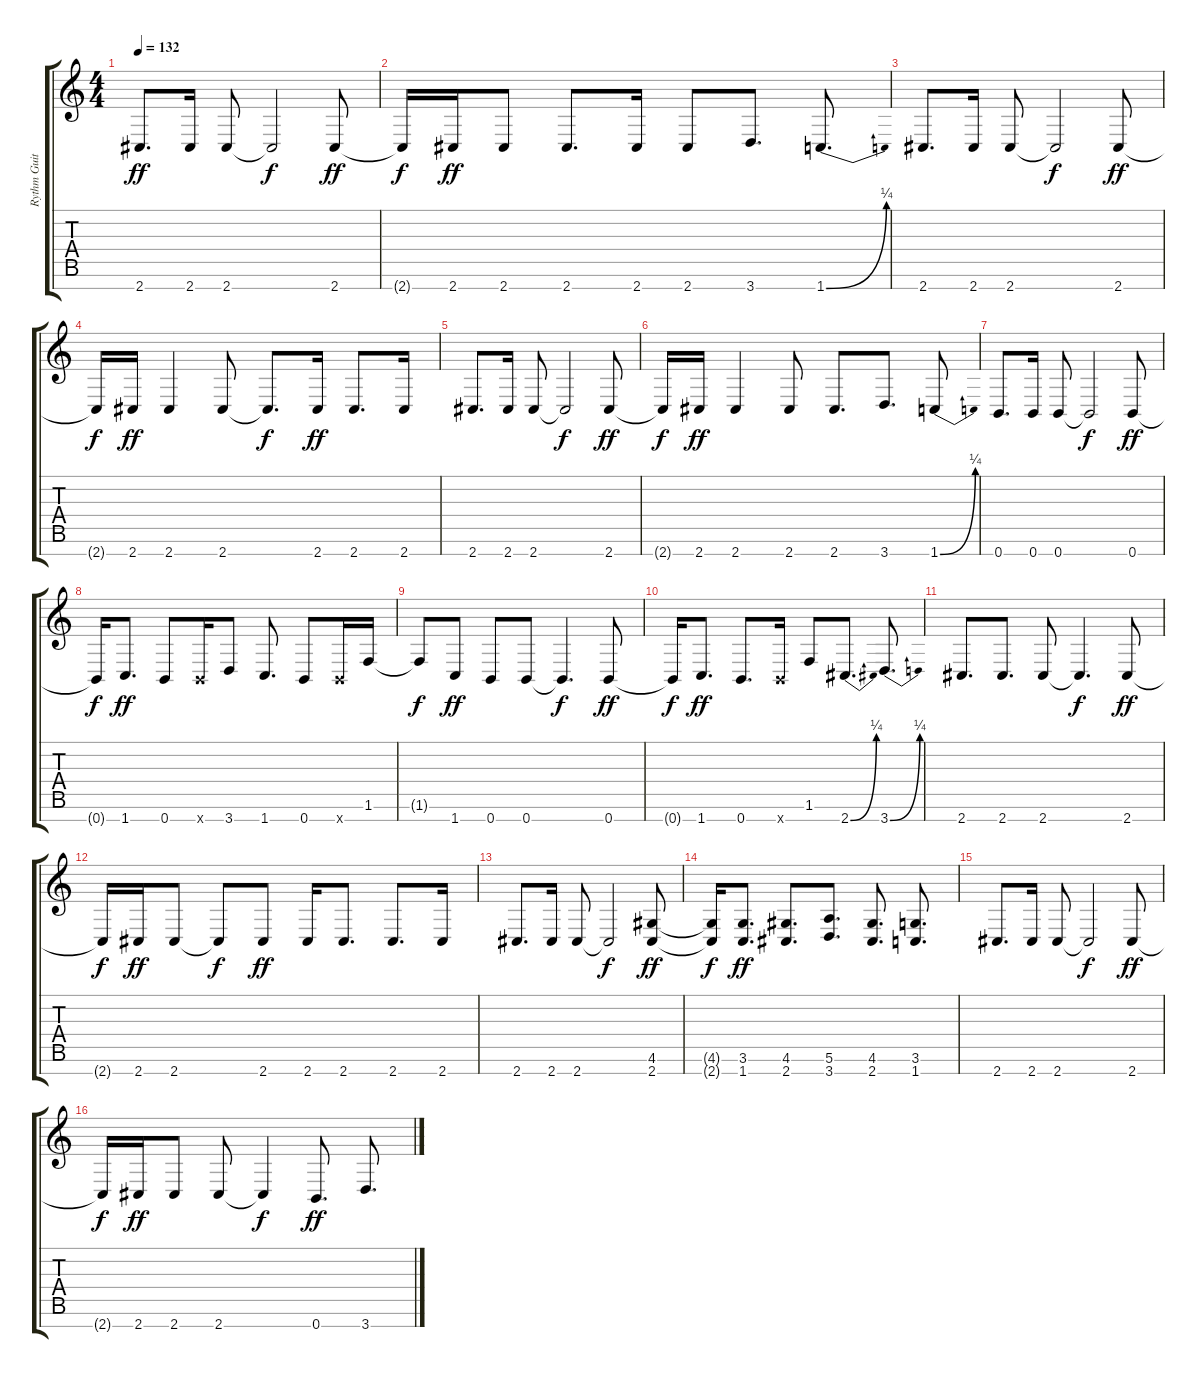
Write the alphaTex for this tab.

\track ("Rythm Guitar #2" "Rythm Guit") {instrument distortionguitar}
\staff {score tabs}
\tuning (E4 B3 G3 D3 A2 E2 B1) {hide}
\ts (4 4)
\tempo 132
\clef g2
\ks c
2.7.8{d dy ff} 2.7.16 2.7.8 2.7{t}.2{dy f} 2.7.8{dy ff} |
2.7{t}.16{dy f} 2.7.16{dy ff} 2.7.8 2.7.8{d} 2.7.16 2.7.8 3.7.8{d} 1.7{be (bend 0 0 60 1)}.8{d} |
2.7.8{d} 2.7.16 2.7.8 2.7{t}.2{dy f} 2.7.8{dy ff} |
2.7{t}.16{dy f} 2.7.16{dy ff} 2.7.4 2.7.8 2.7{t}.8{d dy f} 2.7.16{dy ff} 2.7.8{d} 2.7.16 |
2.7.8{d} 2.7.16 2.7.8 2.7{t}.2{dy f} 2.7.8{dy ff} |
2.7{t}.16{dy f} 2.7.16{dy ff} 2.7.4 2.7.8 2.7.8{d} 3.7.8{d} 1.7{be (bend 0 0 60 1)}.8 |
0.7.8{d} 0.7.16 0.7.8 0.7{t}.2{dy f} 0.7.8{dy ff} |
0.7{t}.16{dy f} 1.7.8{d dy ff} 0.7.8 0.7{x}.16 3.7.8 1.7.8{d} 0.7.8 0.7{x}.16 1.6.16 |
1.6{t}.8{dy f} 1.7.8{dy ff} 0.7.8 0.7.8 0.7{t}.4{d dy f} 0.7.8{dy ff} |
0.7{t}.16{dy f} 1.7.8{d dy ff} 0.7.8{d} 0.7{x}.16 1.6.8 2.7{be (bend 0 0 60 1)}.8{d} 3.7{be (bend 0 0 60 1)}.8{d} |
2.7.8{d} 2.7.8{d} 2.7.8 2.7{t}.4{d dy f} 2.7.8{dy ff} |
2.7{t}.16{dy f} 2.7.16{dy ff} 2.7.8 2.7{t}.8{dy f} 2.7.8{dy ff} 2.7.16 2.7.8{d} 2.7.8{d} 2.7.16 |
2.7.8{d} 2.7.16 2.7.8 2.7{t}.2{dy f} (4.6 2.7).8{dy ff} |
(4.6{t} 2.7{t}).16{dy f} (3.6 1.7).8{d dy ff} (4.6 2.7).8{d} (5.6 3.7).8{d} (4.6 2.7).8{d} (3.6 1.7).8{d} |
2.7.8{d} 2.7.16 2.7.8 2.7{t}.2{dy f} 2.7.8{dy ff} |
2.7{t}.16{dy f} 2.7.16{dy ff} 2.7.8 2.7.8 2.7{t}.4{dy f} 0.7.8{d dy ff} 3.7.8{d}
